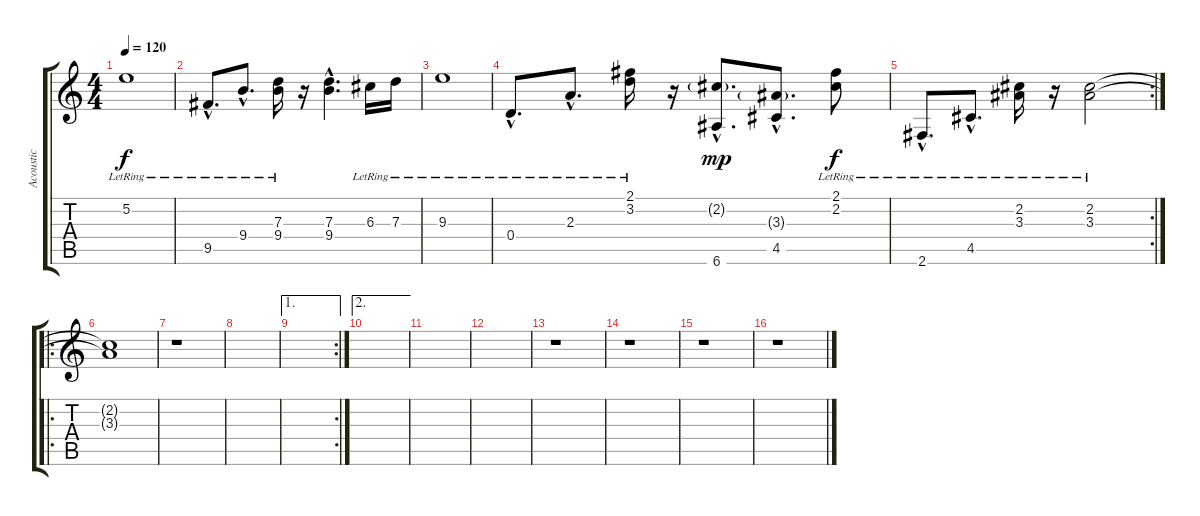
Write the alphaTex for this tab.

\track ("Acoustic" "Acoustic") {instrument acousticguitarsteel}
\staff {score tabs}
\tuning (E4 B3 G3 D3 A2 E2) {hide}
\ts (4 4)
\tempo 120
\clef g2
\ks c
5.2{lr}.1{dy f} |
9.5{hac lr}.8{d volume 16} 9.4{hac lr}.8{d} (7.3{lr} 9.4{lr}).16 r.16 (7.3{hac} 9.4{hac}).4{d} 6.3{lr}.16 7.3{lr}.16 |
9.3{lr}.1 |
0.4{hac lr}.8{d} 2.3{hac lr}.8{d} (2.1{lr} 3.2{lr}).16 r.16 (2.2{g hac} 6.6{hac}).8{d dy mp} (3.3{g hac} 4.5{hac}).8{d} (2.1{lr} 2.2{lr}).8{dy f} |
\rc 2
2.6{hac lr}.8{d} 4.5{hac lr}.8{d} (2.2{lr} 3.3{lr}).16 r.16 (2.2{lr} 3.3{lr}).2 |
\ro
(2.2{t} 3.3{t}).1 |
r.1 |
|
\ae 1
\rc 2
|
\ae 2
|
|
|
r.1 |
r.1 |
r.1 |
r.1
